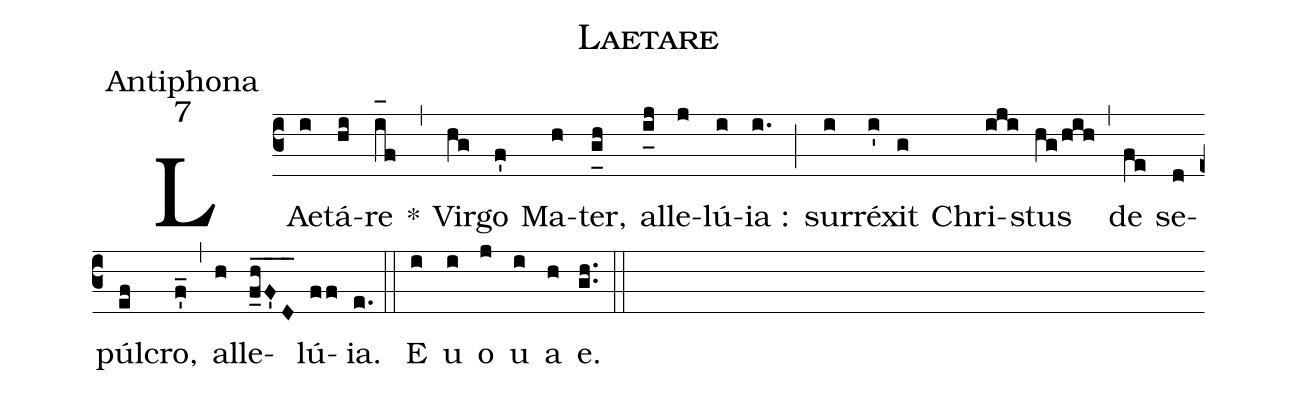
name:Laetare;
office-part:Antiphona;
mode:7;
%%
(c3) LAe(i)tá(hi)re(i_[oh:h]f) *(,) Vir(hg)go(f') Ma(h)ter,(g_[uh:l]h) al(i_[uh:l]j)le(j)lú(i){ia} :(i.) (;) sur(i)ré(i')xit(g) Chri(iji)stus(hg/hih) (,) de(fe) se(d)púl(ef)cro,(f'_) (,) al(h)le(fh__F'_D_)lú(ff){ia}.(e.) (::) <eu>E(i) u(i) o(j) u(i) a(h) e.</eu>(gh..) (::)
